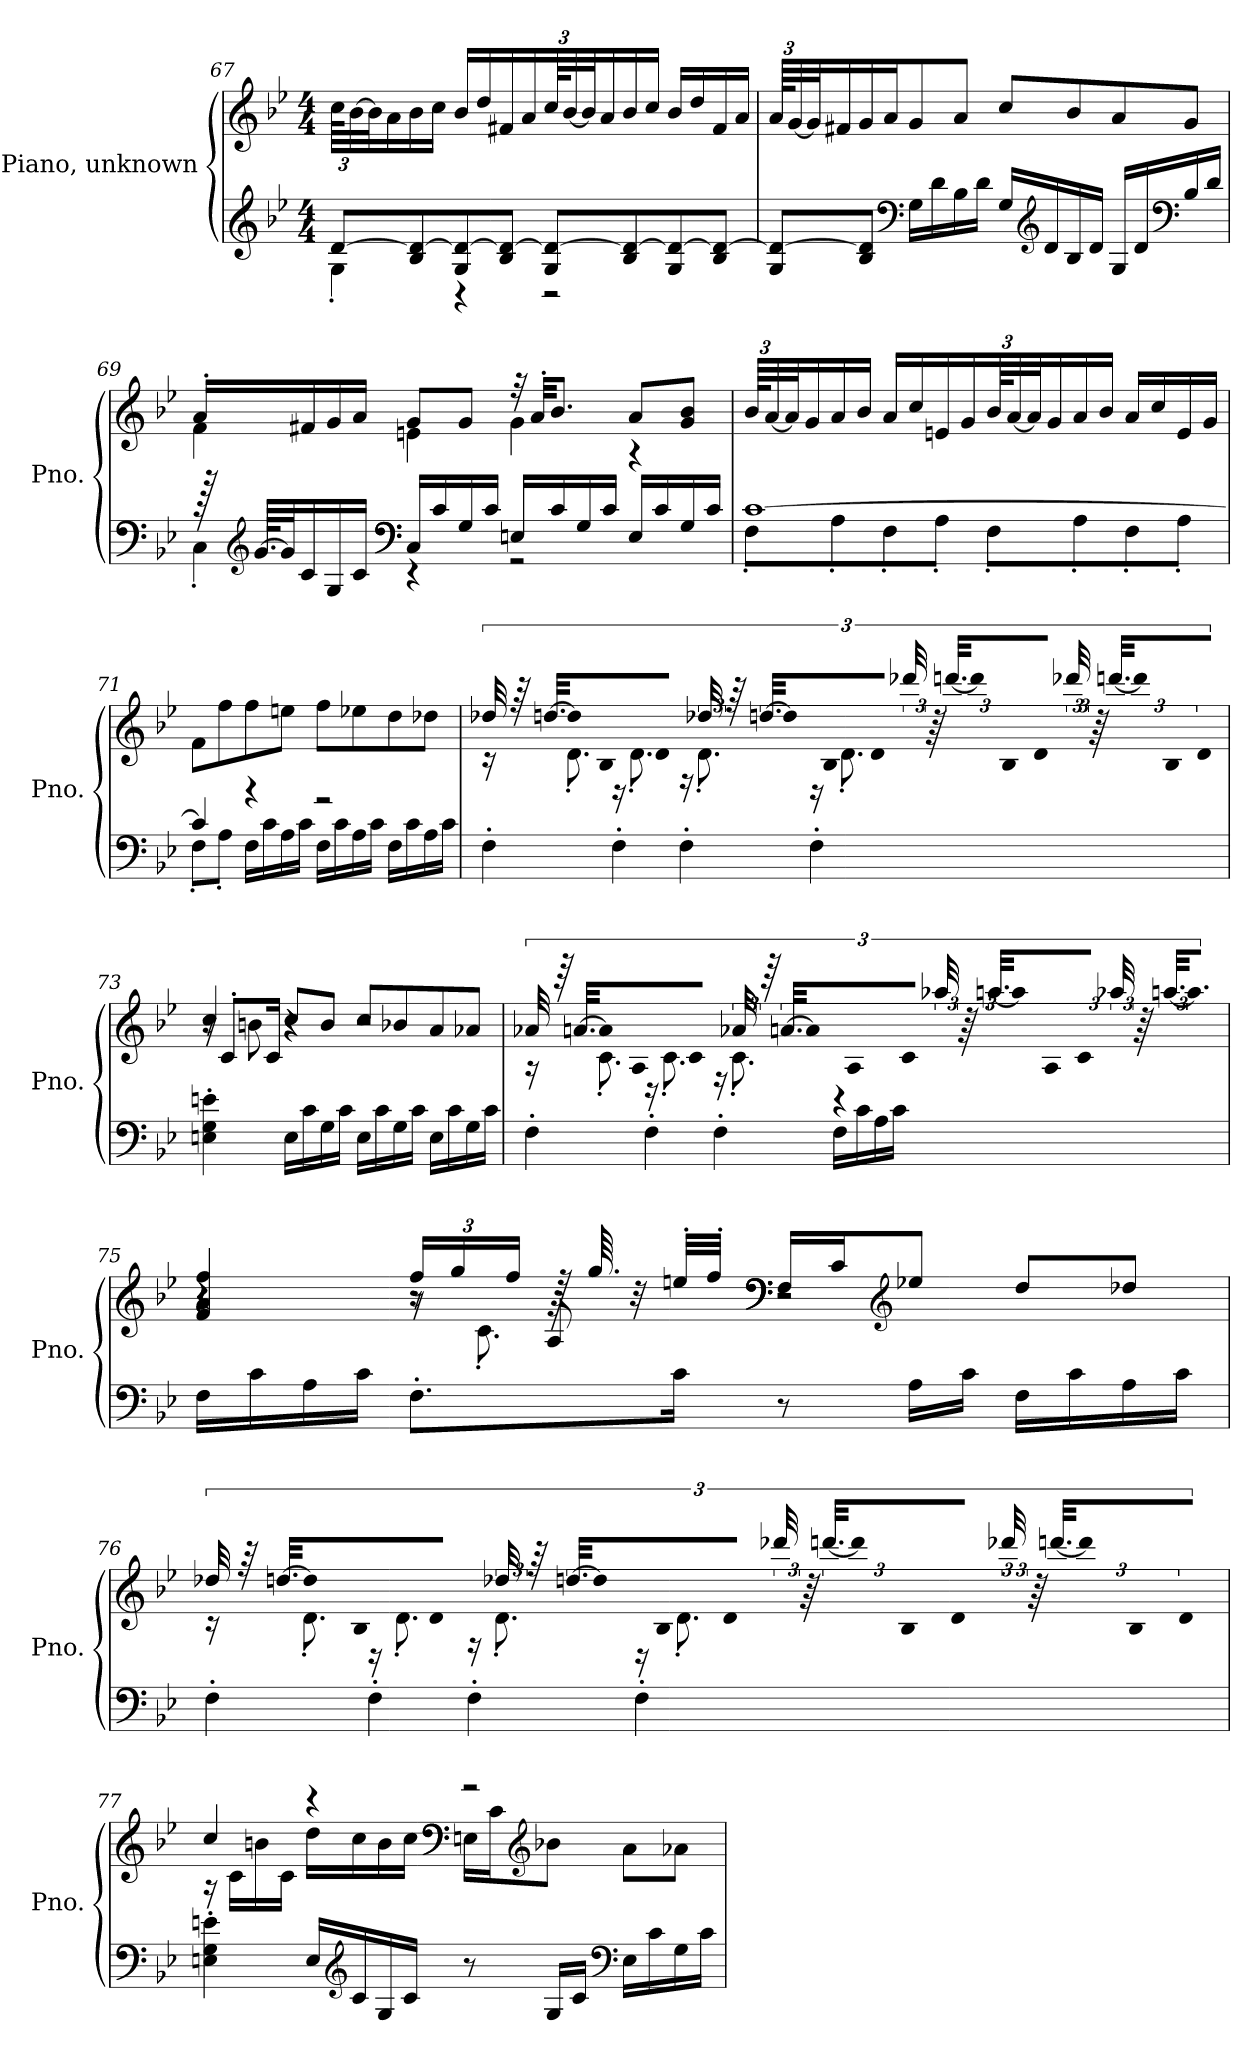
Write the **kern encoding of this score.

**kern	**kern
*part1	*part1
*staff2	*staff1
*I"Piano, unknown	*
*I'Pno.	*
!!LO:LB:g=z
*clefG2	*clefG2
*k[b-e-]	*k[b-e-]
*M4/4	*M4/4
=67	=67
*^	*
*	*	*Xbrackettup
[8d/L	4G'\	96cc\KLLL
.	.	[48b-\
.	.	32b-\J]
.	.	16a\
8B-/ 8d/_	.	16b-\
.	.	16cc\JJ
8G/ 8d/_	4r	16b-/LL
.	.	16dd/
8B-/ 8d/_J	.	16f#X/
.	.	16a/
8G/ 8d/_L	2r	96cc/KL
.	.	[48b-/
.	.	32b-/J]
.	.	16a/
8B-/ 8d/_	.	16b-/
.	.	16cc/JJ
8G/ 8d/_	.	16b-/LL
.	.	16dd/
8B-/ 8d/_J	.	16f#/
.	.	16a/JJ
*v	*v	*
=68	=68
8G/ 8d/_L	96a/KLLL
.	[48g/
.	32g/J]
.	16f#X/
8B-/ 8d/]J	16g/
.	16a/J
*clefF4	*
16G\LL	8g/
16d\	.
16B-\	8a/J
16d\JJ	.
16G/LL	8cc/L
*clefG2	*
16d/	.
16B-/	8b-/
16d/JJ	.
16G/LL	8a/
16d/	.
*clefF4	*
16B-/	8g/J
16d/JJ	.
!!LO:PB:g=z
=69	=69
*^	*^
128r	4C'\	16a'/LL	4f\
*clefG2	*	*	*
[64.g/KLLL	.	.	.
32g/J]	.	.	.
16c/	.	16f#X/	.
16G/	.	16g/	.
16c/JJ	.	16a/JJ	.
*clefF4	*	*	*
16C/LL	4r	8g/L	4en\
16c/	.	.	.
16G/	.	8g/J	.
16c/JJ	.	.	.
16En/LL	2r	32r	4g\
.	.	32a'/KKL	.
16c/	.	8.b-/J	.
16G/	.	.	.
16c/JJ	.	.	.
16E/LL	.	8a/L	4r
16c/	.	.	.
16G/	.	8g/ 8b-/J	.
16c/JJ	.	.	.
*	*	*v	*v
=70	=70	=70
[1c	8F'\L	96b-/KLLL
.	.	[48a/
.	.	32a/J]
.	.	16g/
.	8A'\	16a/
.	.	16b-/JJ
.	8F'\	16a/LL
.	.	16cc/
.	8A'\J	16en/
.	.	16g/
.	8F'\L	96b-/KL
.	.	[48a/
.	.	32a/J]
.	.	16g/
.	8A'\	16a/
.	.	16b-/JJ
.	8F'\	16a/LL
.	.	16cc/
.	8A'\J	16e/
.	.	16g/JJ
!!LO:LB:g=z
=71	=71	=71
4c/]	8F'\L	8f\L
.	8A'\J	8ff\
4r	16F\LL	8ff\
.	16c\	.
.	16A\	8een\J
.	16c\JJ	.
2r	16F\LL	8ff\L
.	16c\	.
.	16A\	8ee-X\
.	16c\JJ	.
.	16F\LL	8dd\
.	16c\	.
.	16A\	8dd-X\J
.	16c\JJ	.
*v	*v	*
!!LO:LB:g=z
=72	=72
*	*brackettup
*	*^
4F'\	48dd-X/	16r
.	96r	.
.	[48.ddn/KLL	.
.	16dd/]	8.d'\
.	16B-/	.
.	16d/JJ	.
4F'\	48dd-X/	16r
.	96r	.
.	[48.ddn/KLL	.
.	16dd/]	8.d'\
.	16B-/	.
.	16d/JJ	.
4F'\	48ddd-X/	16r
.	96r	.
.	[48.dddn/KLL	.
.	16ddd/]	8.d'\
.	16B-/	.
.	16d/JJ	.
4F'\	48ddd-X/	16r
.	96r	.
.	[48.dddn/KLL	.
.	16ddd/]	8.d'\
.	16B-/	.
.	16d/JJ	.
!!LO:LB:g=z
=73	=73	=73
*	*	*^
4En\' 4G\' 4en\'	4cc/	8r	16r
.	.	.	8c'/L
.	.	8bn\	.
.	.	.	16c/Jk
16E\LL	4r	4r	8cc/L
16c\	.	.	.
16G\	.	.	8b/J
16c\JJ	.	.	.
16E\LL	2r	2r	8cc/L
16c\	.	.	.
16G\	.	.	8b-X/
16c\JJ	.	.	.
16E\LL	.	.	8a/
16c\	.	.	.
16G\	.	.	8a-X/J
16c\JJ	.	.	.
*	*	*v	*v
!!LO:LB:g=z
=74	=74	=74
4F'\	48a-X/	16r
.	96r	.
.	[48.an/KLL	.
.	16a/]	8.c'\
.	16A/	.
.	16c/JJ	.
4F'\	48a-X/	16r
.	96r	.
.	[48.an/KLL	.
.	16a/]	8.c'\
.	16A/	.
.	16c/JJ	.
4F'\	48aa-X/	16r
.	96r	.
.	[48.aan/KLL	.
.	16aa/]	8.c'\
.	16A/	.
.	16c/JJ	.
16F\LL	48aa-X/	4r
.	96r	.
.	[48.aan/KKL	.
16c\	8.aa/J]	.
16A\	.	.
16c\JJ	.	.
!!LO:LB:g=z
=75	=75	=75
*	*	*^
16F\LL	4f/ 4a/ 4ff/	4r	4r
16c\	.	.	.
16A\	.	.	.
16c\JJ	.	.	.
*	*Xbrackettup	*	*
8.F'\L	24ff/LL	16r	8r
.	24gg/	.	.
.	.	8.c'\	.
.	24ff/JJ	.	.
.	128r	.	8A'/
.	64.gg/	.	.
.	32r	.	.
16c\Jk	32een'/LLL	.	.
.	32ff'/JJJ	.	.
*	*clefF4	*	*
8r	16F/LL	2r	2r
.	16c/J	.	.
*	*clefG2	*	*
16A\LL	8ee-X/J	.	.
16c\JJ	.	.	.
16F\LL	8dd/L	.	.
16c\	.	.	.
16A\	8dd-X/J	.	.
16c\JJ	.	.	.
*	*v	*v	*v
!!LO:PB:g=z
=76	=76
*	*brackettup
*	*^
4F'\	48dd-X/	16r
.	96r	.
.	[48.ddn/KLL	.
.	16dd/]	8.d'\
.	16B-/	.
.	16d/JJ	.
4F'\	48dd-X/	16r
.	96r	.
.	[48.ddn/KLL	.
.	16dd/]	8.d'\
.	16B-/	.
.	16d/JJ	.
4F'\	48ddd-X/	16r
.	96r	.
.	[48.dddn/KLL	.
.	16ddd/]	8.d'\
.	16B-/	.
.	16d/JJ	.
4F'\	48ddd-X/	16r
.	96r	.
.	[48.dddn/KLL	.
.	16ddd/]	8.d'\
.	16B-/	.
.	16d/JJ	.
!!LO:LB:g=z	!!
=77	=77	=77
4En\' 4G\' 4en\'	4cc/	16r
.	.	16c\LL
.	.	16bn\
.	.	16c\JJ
16E/LL	4r	16dd\LL
*clefG2	*	*
16c/	.	16cc\
16G/	.	16b\
16c/JJ	.	16cc\JJ
*	*clefF4	*
8r	2r	16En\LL
.	.	16c\J
*	*clefG2	*
16G/LL	.	8b-X\J
16c/JJ	.	.
*clefF4	*	*
16E\LL	.	8a\L
16c\	.	.
16G\	.	8a-X\J
16c\JJ	.	.
*	*v	*v
=	=
*-	*-
